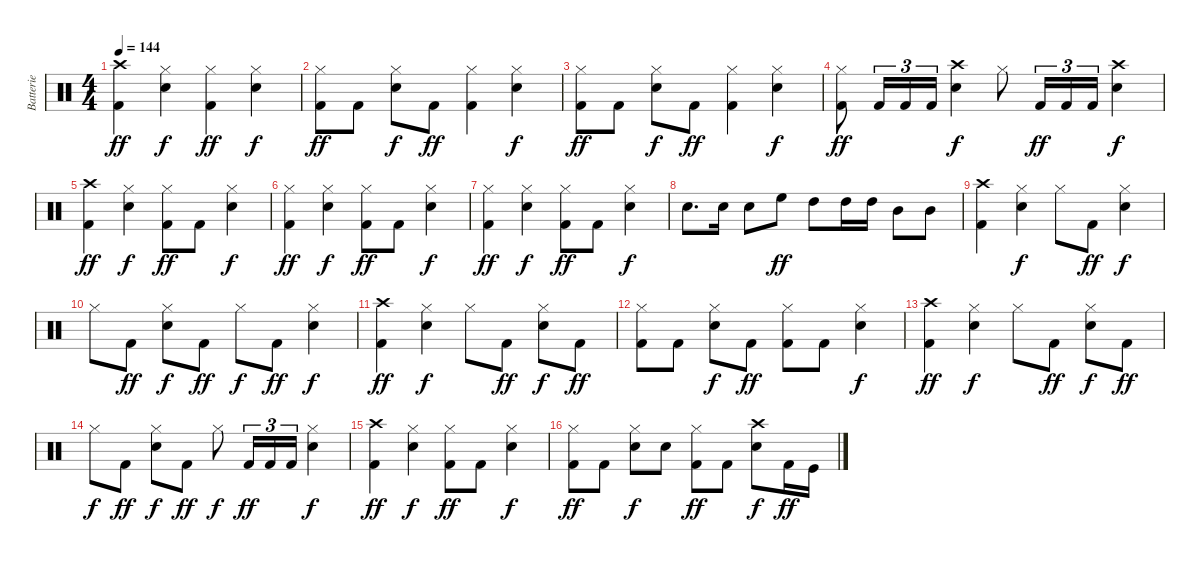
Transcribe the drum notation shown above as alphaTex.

\track ("Batterie" "Batterie") {instrument percussion}
\staff {score}
\articulation defaults
\ts (4 4)
\tempo 144
\clef neutral
\ks c
("Crash high (hit)" "Kick (hit) 2").4{dy ff} ("Hi-Hat (closed)" "Snare (hit) 2").4{dy f} ("Hi-Hat (closed)" "Kick (hit) 2").4{dy ff} ("Hi-Hat (closed)" "Snare (hit) 2").4{dy f} |
("Hi-Hat (closed)" "Kick (hit) 2").8{dy ff} "Kick (hit) 2".8 ("Hi-Hat (closed)" "Snare (hit) 2").8{dy f} "Kick (hit) 2".8{dy ff} ("Hi-Hat (closed)" "Kick (hit) 2").4 ("Hi-Hat (closed)" "Snare (hit) 2").4{dy f} |
("Hi-Hat (closed)" "Kick (hit) 2").8{dy ff} "Kick (hit) 2".8 ("Hi-Hat (closed)" "Snare (hit) 2").8{dy f} "Kick (hit) 2".8{dy ff} ("Hi-Hat (closed)" "Kick (hit) 2").4 ("Hi-Hat (closed)" "Snare (hit) 2").4{dy f} |
("Hi-Hat (closed)" "Kick (hit) 2").8{dy ff} "Kick (hit) 2".16{tu (3 2)} "Kick (hit) 2".16{tu (3 2)} "Kick (hit) 2".16{tu (3 2)} ("Crash high (hit)" "Snare (hit) 2").4{dy f} "Hi-Hat (closed)".8 "Kick (hit) 2".16{tu (3 2) dy ff} "Kick (hit) 2".16{tu (3 2)} "Kick (hit) 2".16{tu (3 2)} ("Crash high (hit)" "Snare (hit) 2").4{dy f} |
("Crash high (hit)" "Kick (hit) 2").4{dy ff} ("Hi-Hat (closed)" "Snare (hit) 2").4{dy f} ("Hi-Hat (closed)" "Kick (hit) 2").8{dy ff} "Kick (hit) 2".8 ("Hi-Hat (closed)" "Snare (hit) 2").4{dy f} |
("Hi-Hat (closed)" "Kick (hit) 2").4{dy ff} ("Hi-Hat (closed)" "Snare (hit) 2").4{dy f} ("Hi-Hat (closed)" "Kick (hit) 2").8{dy ff} "Kick (hit) 2".8 ("Hi-Hat (closed)" "Snare (hit) 2").4{dy f} |
("Hi-Hat (closed)" "Kick (hit) 2").4{dy ff} ("Hi-Hat (closed)" "Snare (hit) 2").4{dy f} ("Hi-Hat (closed)" "Kick (hit) 2").8{dy ff} "Kick (hit) 2".8 ("Hi-Hat (closed)" "Snare (hit) 2").4{dy f} |
"Snare (hit) 2".8{d} "Snare (hit) 2".16 "Snare (hit) 2".8 "High Floor Tom (hit)".8{dy ff} "High Tom (hit)".8 "High Tom (hit)".16 "High Tom (hit)".16 "Mid Tom (hit)".8 "Mid Tom (hit)".8 |
("Crash high (hit)" "Kick (hit) 2").4 ("Hi-Hat (closed)" "Snare (hit) 2").4{dy f} "Hi-Hat (closed)".8 "Kick (hit) 2".8{dy ff} ("Hi-Hat (closed)" "Snare (hit) 2").4{dy f} |
"Hi-Hat (closed)".8 "Kick (hit) 2".8{dy ff} ("Hi-Hat (closed)" "Snare (hit) 2").8{dy f} "Kick (hit) 2".8{dy ff} "Hi-Hat (closed)".8{dy f} "Kick (hit) 2".8{dy ff} ("Hi-Hat (closed)" "Snare (hit) 2").4{dy f} |
("Crash high (hit)" "Kick (hit) 2").4{dy ff} ("Hi-Hat (closed)" "Snare (hit) 2").4{dy f} "Hi-Hat (closed)".8 "Kick (hit) 2".8{dy ff} ("Hi-Hat (closed)" "Snare (hit) 2").8{dy f} "Kick (hit) 2".8{dy ff} |
("Hi-Hat (closed)" "Kick (hit) 2").8 "Kick (hit) 2".8 ("Hi-Hat (closed)" "Snare (hit) 2").8{dy f} "Kick (hit) 2".8{dy ff} ("Hi-Hat (closed)" "Kick (hit) 2").8 "Kick (hit) 2".8 ("Hi-Hat (closed)" "Snare (hit) 2").4{dy f} |
("Crash high (hit)" "Kick (hit) 2").4{dy ff} ("Hi-Hat (closed)" "Snare (hit) 2").4{dy f} "Hi-Hat (closed)".8 "Kick (hit) 2".8{dy ff} ("Hi-Hat (closed)" "Snare (hit) 2").8{dy f} "Kick (hit) 2".8{dy ff} |
"Hi-Hat (closed)".8{dy f} "Kick (hit) 2".8{dy ff} ("Hi-Hat (closed)" "Snare (hit) 2").8{dy f} "Kick (hit) 2".8{dy ff} "Hi-Hat (closed)".8{dy f} "Kick (hit) 2".16{tu (3 2) dy ff} "Kick (hit) 2".16{tu (3 2)} "Kick (hit) 2".16{tu (3 2)} ("Hi-Hat (closed)" "Snare (hit) 2").4{dy f} |
("Crash high (hit)" "Kick (hit) 2").4{dy ff} ("Hi-Hat (closed)" "Snare (hit) 2").4{dy f} ("Hi-Hat (closed)" "Kick (hit) 2").8{dy ff} "Kick (hit) 2".8 ("Hi-Hat (closed)" "Snare (hit) 2").4{dy f} |
("Hi-Hat (closed)" "Kick (hit) 2").8{dy ff} "Kick (hit) 2".8 ("Hi-Hat (closed)" "Snare (hit) 2").8{dy f} "Snare (hit) 2".8 ("Hi-Hat (closed)" "Kick (hit) 2").8{dy ff} "Kick (hit) 2".8 ("Crash high (hit)" "Snare (hit) 2").8{dy f} "Kick (hit) 2".16{dy ff} "Kick (hit)".16
